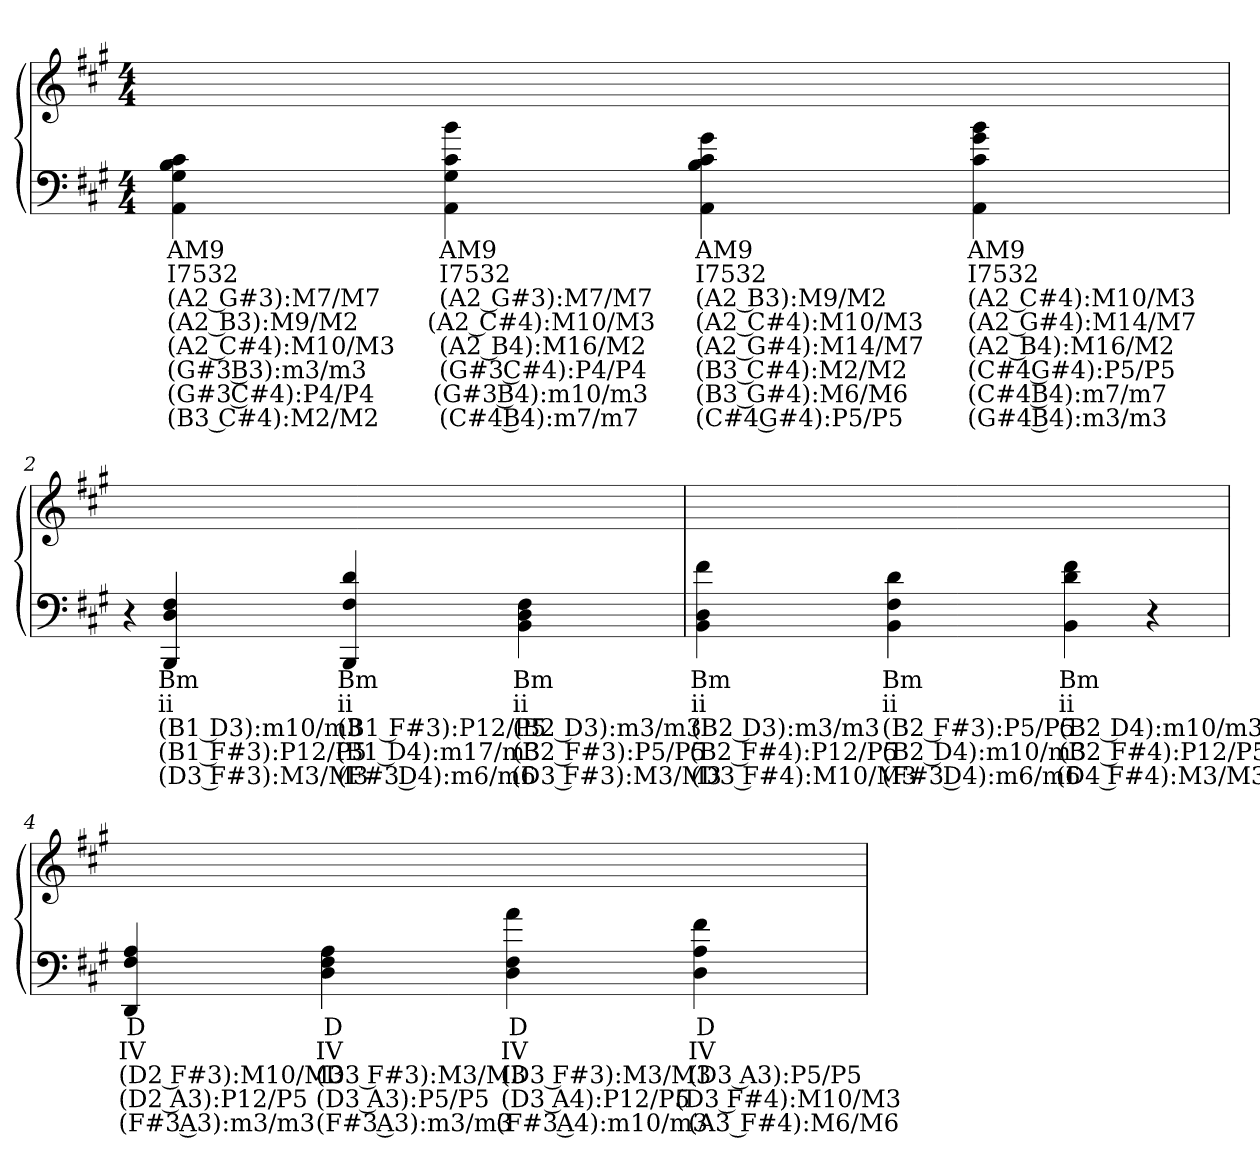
**kern	**text	**text	**text	**text	**text	**text	**text	**text	**kern
*part2	*part2	*part2	*part2	*part2	*part2	*part2	*part2	*part2	*part1
*staff2	*staff2	*staff2	*staff2	*staff2	*staff2	*staff2	*staff2	*staff2	*staff1
*clefF4	*	*	*	*	*	*	*	*	*clefG2
*k[f#c#g#]	*	*	*	*	*	*	*	*	*k[f#c#g#]
*A:	*	*	*	*	*	*	*	*	*A:
*M4/4	*	*	*	*	*	*	*	*	*M4/4
*MM60	*	*	*	*	*	*	*	*	*MM60
=1	=1	=1	=1	=1	=1	=1	=1	=1	=1
4AA 4G# 4B 4c#	AM9	I7532	(A2 G#3):M7/M7	(A2 B3):M9/M2	(A2 C#4):M10/M3	(G#3 B3):m3/m3	(G#3 C#4):P4/P4	(B3 C#4):M2/M2	1ryy
4AA 4G# 4c# 4b	AM9	I7532	(A2 G#3):M7/M7	(A2 C#4):M10/M3	(A2 B4):M16/M2	(G#3 C#4):P4/P4	(G#3 B4):m10/m3	(C#4 B4):m7/m7	.
4AA 4B 4c# 4g#	AM9	I7532	(A2 B3):M9/M2	(A2 C#4):M10/M3	(A2 G#4):M14/M7	(B3 C#4):M2/M2	(B3 G#4):M6/M6	(C#4 G#4):P5/P5	.
4AA 4c# 4g# 4b	AM9	I7532	(A2 C#4):M10/M3	(A2 G#4):M14/M7	(A2 B4):M16/M2	(C#4 G#4):P5/P5	(C#4 B4):m7/m7	(G#4 B4):m3/m3	.
=2	=2	=2	=2	=2	=2	=2	=2	=2	=2
4r	.	.	.	.	.	.	.	.	1ryy
4BBB 4D 4F#	Bm	ii	(B1 D3):m10/m3	(B1 F#3):P12/P5	(D3 F#3):M3/M3	.	.	.	.
4BBB 4F# 4d	Bm	ii	(B1 F#3):P12/P5	(B1 D4):m17/m3	(F#3 D4):m6/m6	.	.	.	.
4BB 4D 4F#	Bm	ii	(B2 D3):m3/m3	(B2 F#3):P5/P5	(D3 F#3):M3/M3	.	.	.	.
=3	=3	=3	=3	=3	=3	=3	=3	=3	=3
4BB 4D 4f#	Bm	ii	(B2 D3):m3/m3	(B2 F#4):P12/P5	(D3 F#4):M10/M3	.	.	.	1ryy
4BB 4F# 4d	Bm	ii	(B2 F#3):P5/P5	(B2 D4):m10/m3	(F#3 D4):m6/m6	.	.	.	.
4BB 4d 4f#	Bm	ii	(B2 D4):m10/m3	(B2 F#4):P12/P5	(D4 F#4):M3/M3	.	.	.	.
4r	.	.	.	.	.	.	.	.	.
=4	=4	=4	=4	=4	=4	=4	=4	=4	=4
4DD 4F# 4A	D	IV	(D2 F#3):M10/M3	(D2 A3):P12/P5	(F#3 A3):m3/m3	.	.	.	1ryy
4D 4F# 4A	D	IV	(D3 F#3):M3/M3	(D3 A3):P5/P5	(F#3 A3):m3/m3	.	.	.	.
4D 4F# 4a	D	IV	(D3 F#3):M3/M3	(D3 A4):P12/P5	(F#3 A4):m10/m3	.	.	.	.
4D 4A 4f#	D	IV	(D3 A3):P5/P5	(D3 F#4):M10/M3	(A3 F#4):M6/M6	.	.	.	.
=	=	=	=	=	=	=	=	=	=
*-	*-	*-	*-	*-	*-	*-	*-	*-	*-
